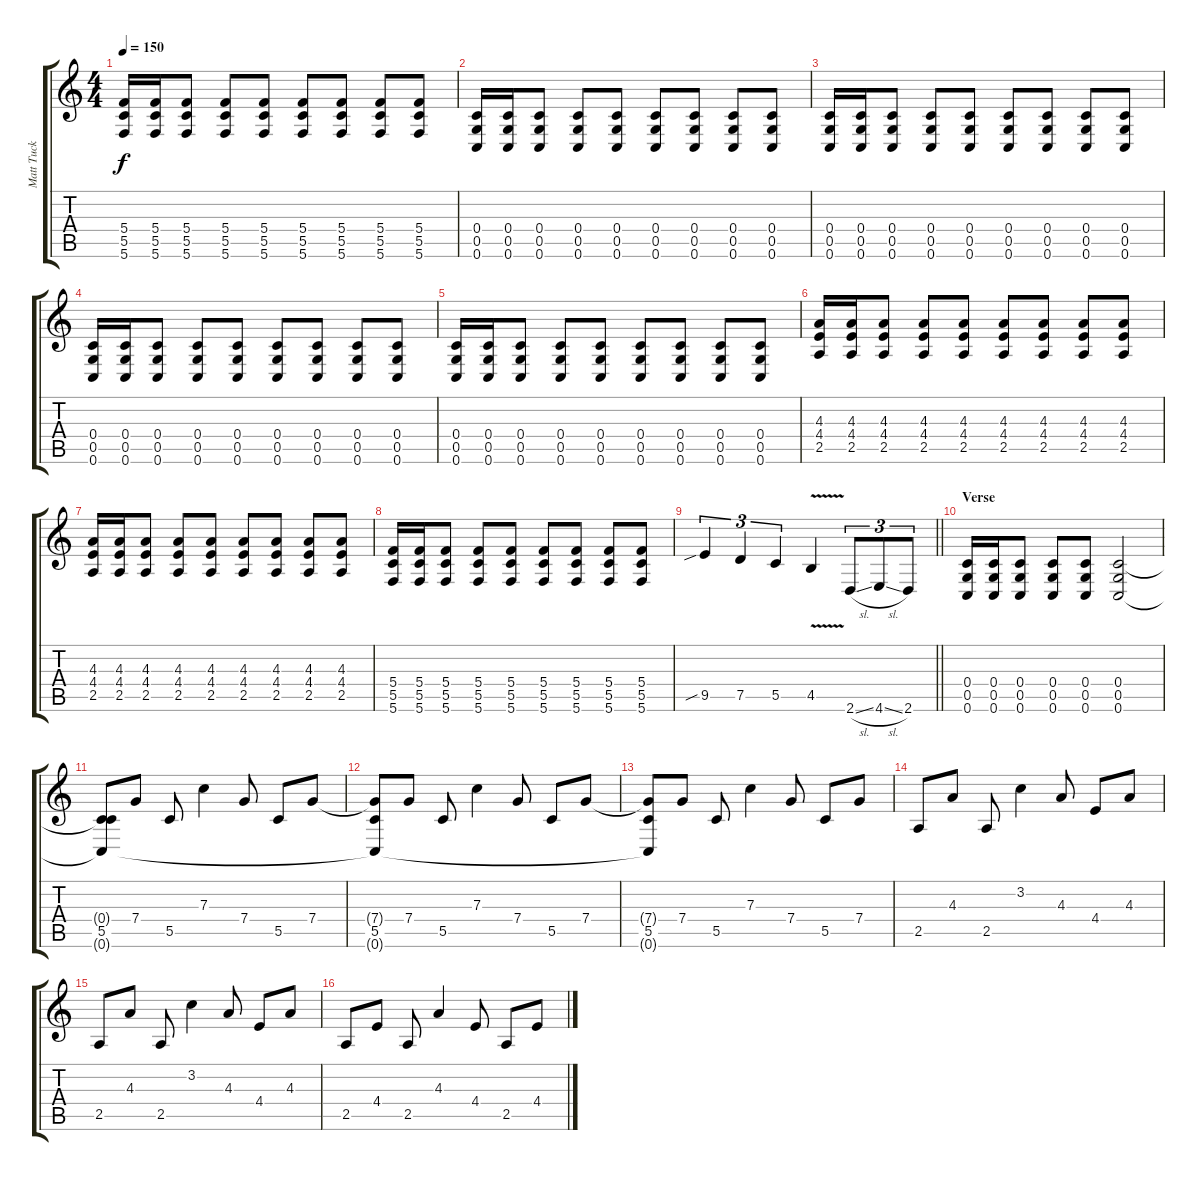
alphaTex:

\track ("Matt Tuck" "Matt Tuck") {instrument acousticguitarsteel}
\staff {score tabs}
\tuning (D4 A3 F3 C3 G2 C2) {hide}
\ts (4 4)
\tempo 150
\clef g2
\ks c
(5.4 5.5 5.6).16{dy f} (5.4 5.5 5.6).16 (5.4 5.5 5.6).8 (5.4 5.5 5.6).8 (5.4 5.5 5.6).8 (5.4 5.5 5.6).8 (5.4 5.5 5.6).8 (5.4 5.5 5.6).8 (5.4 5.5 5.6).8 |
(0.4 0.5 0.6).16 (0.4 0.5 0.6).16 (0.4 0.5 0.6).8 (0.4 0.5 0.6).8 (0.4 0.5 0.6).8 (0.4 0.5 0.6).8 (0.4 0.5 0.6).8 (0.4 0.5 0.6).8 (0.4 0.5 0.6).8 |
(0.4 0.5 0.6).16 (0.4 0.5 0.6).16 (0.4 0.5 0.6).8 (0.4 0.5 0.6).8 (0.4 0.5 0.6).8 (0.4 0.5 0.6).8 (0.4 0.5 0.6).8 (0.4 0.5 0.6).8 (0.4 0.5 0.6).8 |
(0.4 0.5 0.6).16 (0.4 0.5 0.6).16 (0.4 0.5 0.6).8 (0.4 0.5 0.6).8 (0.4 0.5 0.6).8 (0.4 0.5 0.6).8 (0.4 0.5 0.6).8 (0.4 0.5 0.6).8 (0.4 0.5 0.6).8 |
(0.4 0.5 0.6).16 (0.4 0.5 0.6).16 (0.4 0.5 0.6).8 (0.4 0.5 0.6).8 (0.4 0.5 0.6).8 (0.4 0.5 0.6).8 (0.4 0.5 0.6).8 (0.4 0.5 0.6).8 (0.4 0.5 0.6).8 |
(4.3 4.4 2.5).16 (4.3 4.4 2.5).16 (4.3 4.4 2.5).8 (4.3 4.4 2.5).8 (4.3 4.4 2.5).8 (4.3 4.4 2.5).8 (4.3 4.4 2.5).8 (4.3 4.4 2.5).8 (4.3 4.4 2.5).8 |
(4.3 4.4 2.5).16 (4.3 4.4 2.5).16 (4.3 4.4 2.5).8 (4.3 4.4 2.5).8 (4.3 4.4 2.5).8 (4.3 4.4 2.5).8 (4.3 4.4 2.5).8 (4.3 4.4 2.5).8 (4.3 4.4 2.5).8 |
(5.4 5.5 5.6).16 (5.4 5.5 5.6).16 (5.4 5.5 5.6).8 (5.4 5.5 5.6).8 (5.4 5.5 5.6).8 (5.4 5.5 5.6).8 (5.4 5.5 5.6).8 (5.4 5.5 5.6).8 (5.4 5.5 5.6).8 |
\barLineRight lightlight
9.5{sib}.4{tu (3 2)} 7.5.4{tu (3 2)} 5.5.4{tu (3 2)} 4.5{v}.4 2.6{sl}.8{tu (3 2)} 4.6{sl}.8{tu (3 2)} 2.6.8{tu (3 2)} |
\section ("" "Verse")
(0.4 0.5 0.6).16 (0.4 0.5 0.6).16 (0.4 0.5 0.6).8 (0.4 0.5 0.6).8 (0.4 0.5 0.6).8 (0.4 0.5 0.6).2 |
(0.4{t} 5.5 0.6{t}).8 7.4.8 5.5.8 7.3.4 7.4.8 5.5.8 7.4.8 |
(7.4{t} 5.5 0.6{t}).8 7.4.8 5.5.8 7.3.4 7.4.8 5.5.8 7.4.8 |
(7.4{t} 5.5 0.6{t}).8 7.4.8 5.5.8 7.3.4 7.4.8 5.5.8 7.4.8 |
2.5.8 4.3.8 2.5.8 3.2.4 4.3.8 4.4.8 4.3.8 |
2.5.8 4.3.8 2.5.8 3.2.4 4.3.8 4.4.8 4.3.8 |
2.5.8 4.4.8 2.5.8 4.3.4 4.4.8 2.5.8 4.4.8
